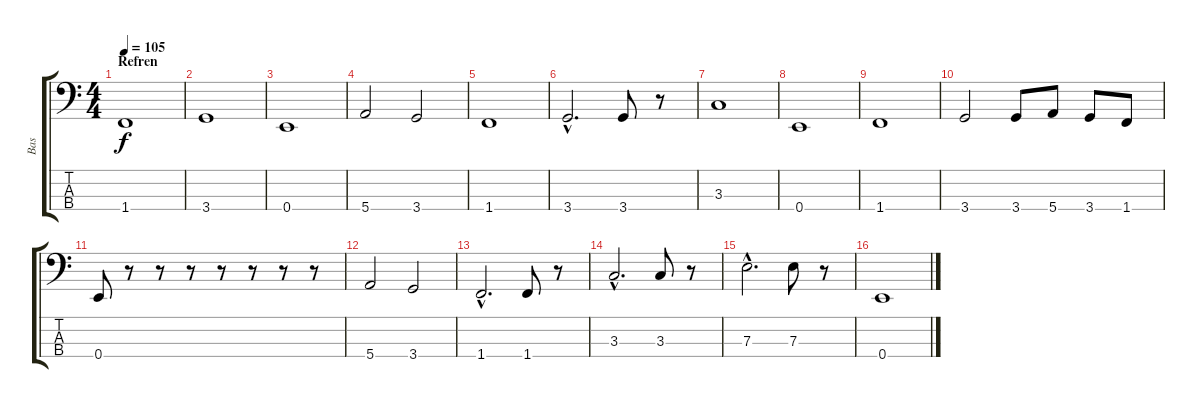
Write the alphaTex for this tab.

\track ("Bas" "Bas") {instrument electricbassfinger}
\staff {score tabs}
\tuning (G2 D2 A1 E1) {hide}
\ts (4 4)
\section ("" "Refren")
\tempo 105
\clef f4
\ks c
1.4.1{dy f} |
3.4.1 |
0.4.1 |
5.4.2 3.4.2 |
1.4.1 |
3.4{hac}.2{d} 3.4.8 r.8 |
3.3.1 |
0.4.1 |
1.4.1 |
3.4.2 3.4.8 5.4.8 3.4.8 1.4.8 |
0.4.8 r.8 r.8 r.8 r.8 r.8 r.8 r.8 |
5.4.2 3.4.2 |
1.4{hac}.2{d} 1.4.8 r.8 |
3.3{hac}.2{d} 3.3.8 r.8 |
7.3{hac}.2{d} 7.3.8 r.8 |
0.4.1
